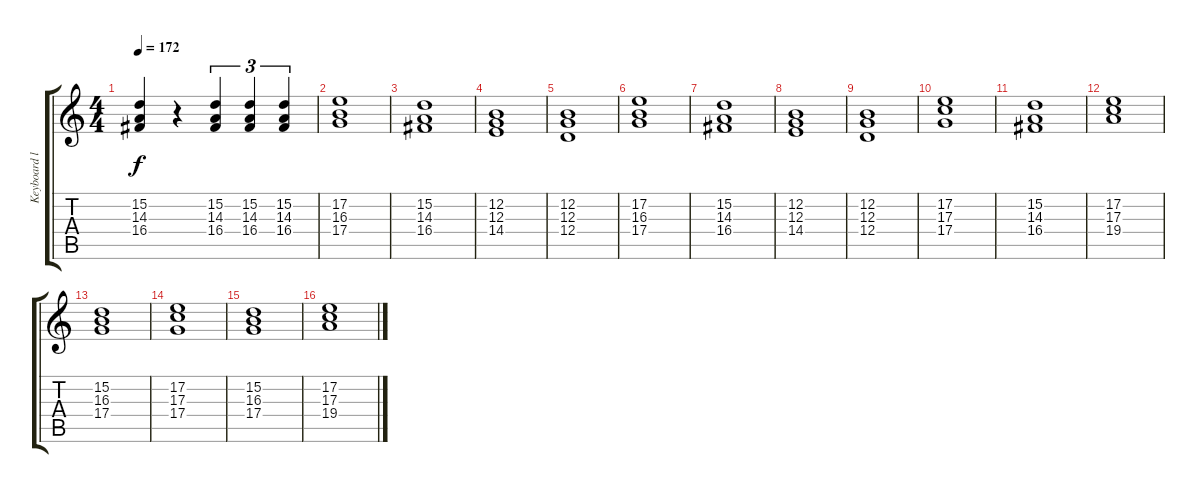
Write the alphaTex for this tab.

\track ("Keyboard ll" "Keyboard l") {instrument rockorgan}
\staff {score tabs}
\tuning (E4 B3 G3 D3 A2 E2) {hide}
\ts (4 4)
\tempo 172
\clef g2
\ks c
(15.2 14.3 16.4).4{dy f} r.4 (15.2 14.3 16.4).4{tu (3 2)} (15.2 14.3 16.4).4{tu (3 2)} (15.2 14.3 16.4).4{tu (3 2)} |
(17.2 16.3 17.4).1 |
(15.2 14.3 16.4).1 |
(12.2 12.3 14.4).1 |
(12.2 12.3 12.4).1 |
(17.2 16.3 17.4).1 |
(15.2 14.3 16.4).1 |
(12.2 12.3 14.4).1 |
(12.2 12.3 12.4).1 |
(17.2 17.3 17.4).1 |
(15.2 14.3 16.4).1 |
(17.2 17.3 19.4).1 |
(15.2 16.3 17.4).1 |
(17.2 17.3 17.4).1 |
(15.2 16.3 17.4).1 |
(17.2 17.3 19.4).1
